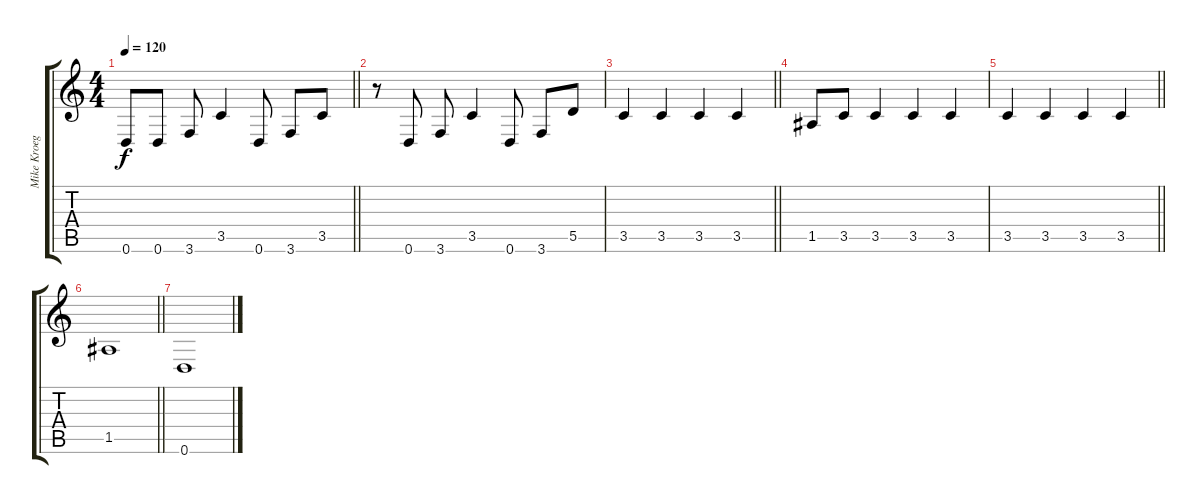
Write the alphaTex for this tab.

\track ("Mike Kroeger" "Mike Kroeg") {instrument electricbasspick}
\staff {score tabs}
\tuning (E4 B3 G3 D3 A2 D2) {hide}
\ts (4 4)
\tempo 120
\clef g2
\barLineRight lightlight
\ks c
0.6.8{dy f} 0.6.8 3.6.8 3.5.4 0.6.8 3.6.8 3.5.8 |
r.8 0.6.8 3.6.8 3.5.4 0.6.8 3.6.8 5.5.8 |
\barLineRight lightlight
3.5.4 3.5.4 3.5.4 3.5.4 |
1.5.8 3.5.8 3.5.4 3.5.4 3.5.4 |
\barLineRight lightlight
3.5.4 3.5.4 3.5.4 3.5.4 |
\barLineRight lightlight
1.5.1 |
0.6.1
